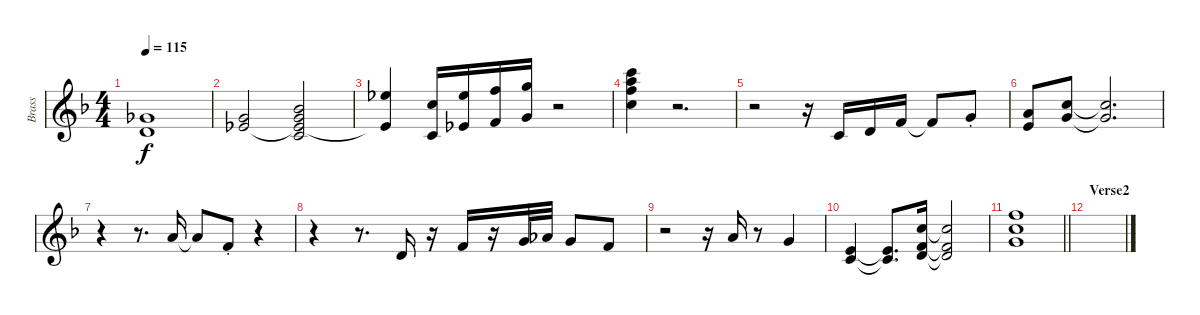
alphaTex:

\track ("Brass" "Brass") {instrument brasssection}
\staff {score}
\tuning (E5 B4 G4 D4 A3 E3) {hide}
\ts (4 4)
\tempo 115
\clef g2
\ks f
(4.4 5.5).1{dy f} |
(0.3 1.4).2 (3.3 1.4{t} 3.5 15.6).2 |
(4.2 1.4{t}).4 (1.2 3.5).16 (4.2 1.4).16 (1.1 3.4).16 (3.1 0.3).16 r.2 |
(8.1 1.2 10.3 19.4).4 r.2{d} |
r.2 r.16 3.5.16 0.4.16 3.4.16 3.4{t}.8 0.3{st}.8 |
(2.3 2.4).8 (1.2 0.3).8 (1.2{t} 0.3{t}).2{d} |
r.4 r.8{d} 2.3.16 2.3{t}.8 3.4{st}.8 r.4 |
r.4 r.8{d} 0.4.16 r.16 3.4.16 r.16 0.3.32 1.3.32 0.3.8 3.4.8 |
r.2 r.16 2.3.16 r.8 0.3.4 |
(2.4 3.5).4 (2.4{t} 3.5{t}).8{d} (1.2 0.4 8.5).16 (1.2{t} 0.4{t} 8.5{t}).2 |
\barLineRight lightlight
(1.1 1.2 0.3).1 |
\section ("" "Verse2")
